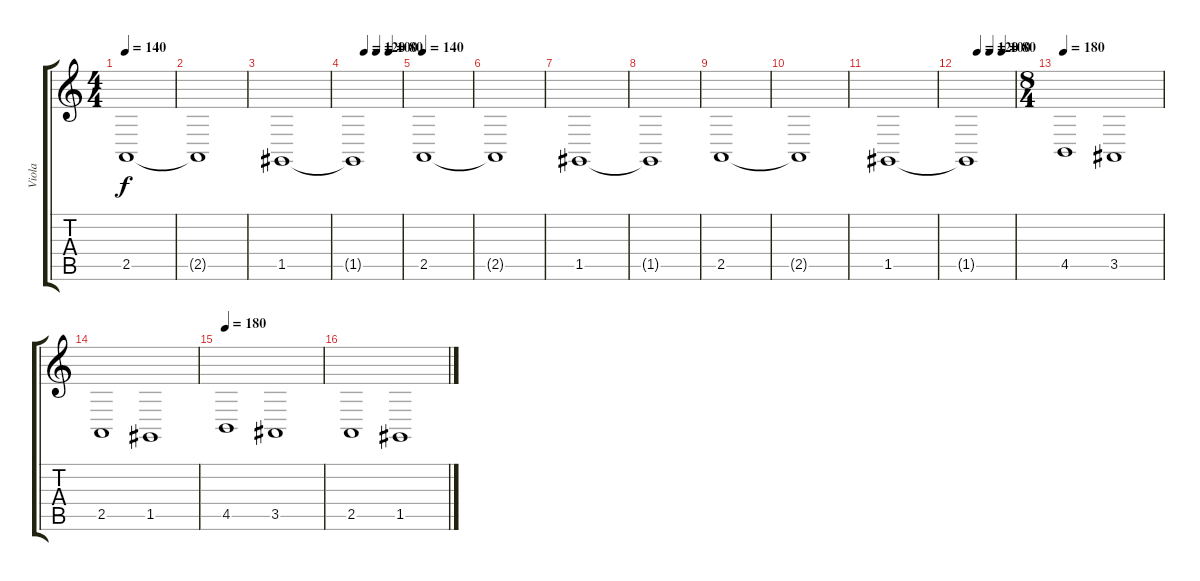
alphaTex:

\track ("Viola" "Viola") {instrument viola}
\staff {score tabs}
\tuning (D4 A3 F3 C3 G2 D2) {hide}
\ts (4 4)
\tempo 140
\clef g2
\ks c
2.5.1{dy f} |
2.5{t}.1 |
1.5.1 |
\tempo (120 0.25)
\tempo (100 0.5)
\tempo (80 0.75)
1.5{t}.1 |
\tempo 140
2.5.1 |
2.5{t}.1 |
1.5.1{volume 14 balance 14} |
1.5{t}.1 |
2.5.1{volume 12 balance 12} |
2.5{t}.1 |
1.5.1{volume 14 balance 14} |
\tempo (120 0.25)
\tempo (100 0.5)
\tempo (80 0.75)
1.5{t}.1 |
\ts (8 4)
\tempo 165
\tempo 180
4.5.1{volume 12 balance 12} 3.5.1 |
2.5.1 1.5.1 |
\tempo 165
\tempo 180
4.5.1 3.5.1 |
2.5.1 1.5.1
